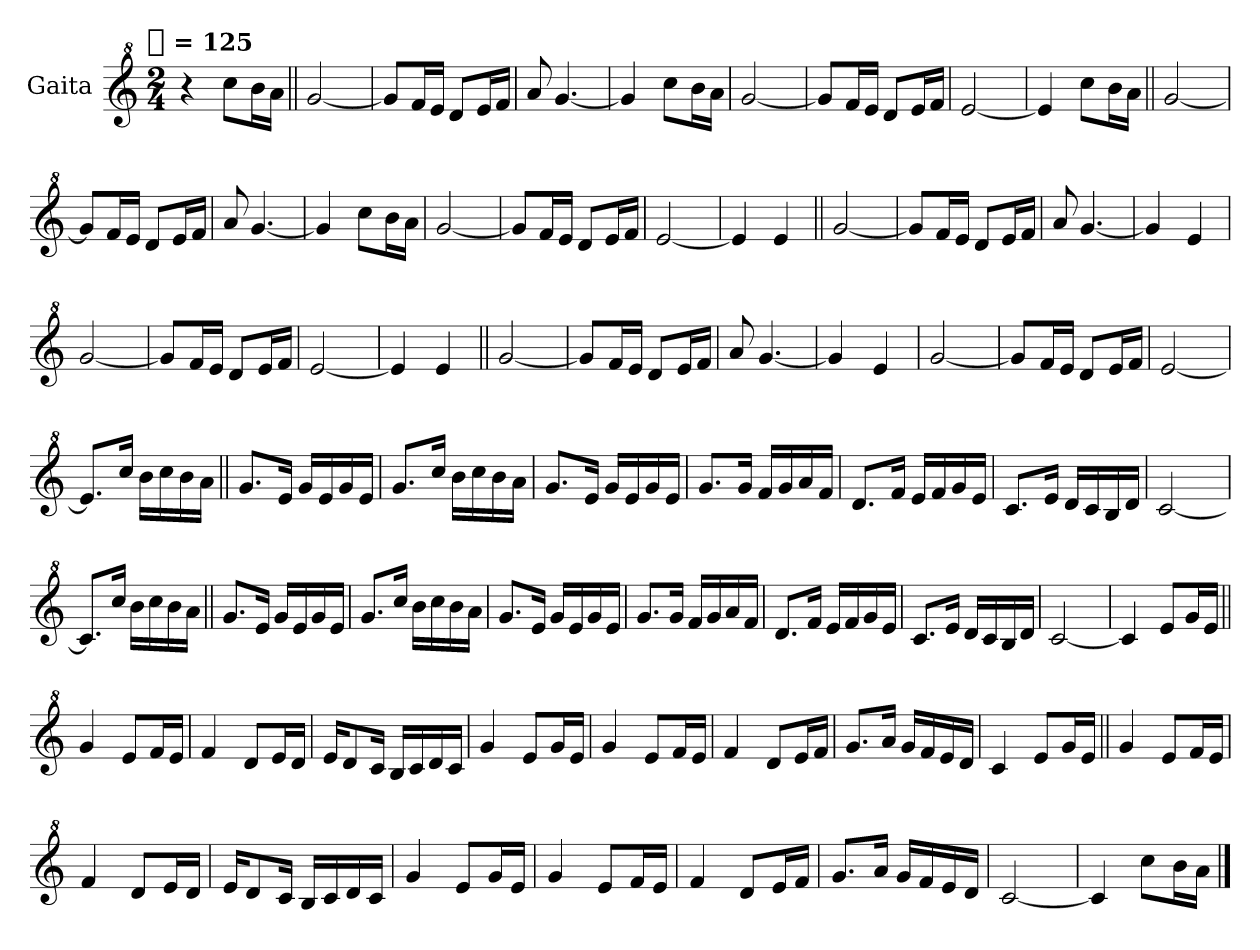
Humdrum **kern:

**kern
*part1
*staff1
*I"Gaita
*clefG^2
*k[]
!!LO:TX:omd:t=[quarter] = 125
*M2/4
*MM125
=1
4r
8cccL
16bbL
16aaJJ
=||
[2gg
=
8ggL]
16ffL
16eeJJ
8ddL
16eeL
16ffJJ
=
8aa
[4.gg
=
4gg]
8cccL
16bbL
16aaJJ
=
[2gg
=
8ggL]
16ffL
16eeJJ
8ddL
16eeL
16ffJJ
=
[2ee
=
4ee]
8cccL
16bbL
16aaJJ
=||
[2gg
=
8ggL]
16ffL
16eeJJ
8ddL
16eeL
16ffJJ
=
8aa
[4.gg
=
4gg]
8cccL
16bbL
16aaJJ
=
[2gg
=
8ggL]
16ffL
16eeJJ
8ddL
16eeL
16ffJJ
=
[2ee
=
4ee]
4ee
=||
[2gg
=
8ggL]
16ffL
16eeJJ
8ddL
16eeL
16ffJJ
=
8aa
[4.gg
=
4gg]
4ee
=
[2gg
=
8ggL]
16ffL
16eeJJ
8ddL
16eeL
16ffJJ
=
[2ee
=
4ee]
4ee
=||
[2gg
=
8ggL]
16ffL
16eeJJ
8ddL
16eeL
16ffJJ
=
8aa
[4.gg
=
4gg]
4ee
=
[2gg
=
8ggL]
16ffL
16eeJJ
8ddL
16eeL
16ffJJ
=
[2ee
=
8.eeL]
16cccJk
16bbLL
16ccc
16bb
16aaJJ
=||
8.ggL
16eeJk
16ggLL
16ee
16gg
16eeJJ
=
8.ggL
16cccJk
16bbLL
16ccc
16bb
16aaJJ
=
8.ggL
16eeJk
16ggLL
16ee
16gg
16eeJJ
=
8.ggL
16ggJk
16ffLL
16gg
16aa
16ffJJ
=
8.ddL
16ffJk
16eeLL
16ff
16gg
16eeJJ
=
8.ccL
16eeJk
16ddLL
16cc
16b
16ddJJ
=
[2cc
=
8.ccL]
16cccJk
16bbLL
16ccc
16bb
16aaJJ
=||
8.ggL
16eeJk
16ggLL
16ee
16gg
16eeJJ
=
8.ggL
16cccJk
16bbLL
16ccc
16bb
16aaJJ
=
8.ggL
16eeJk
16ggLL
16ee
16gg
16eeJJ
=
8.ggL
16ggJk
16ffLL
16gg
16aa
16ffJJ
=
8.ddL
16ffJk
16eeLL
16ff
16gg
16eeJJ
=
8.ccL
16eeJk
16ddLL
16cc
16b
16ddJJ
=
[2cc
=
4cc]
8eeL
16ggL
16eeJJ
=||
4gg
8eeL
16ffL
16eeJJ
=
4ff
8ddL
16eeL
16ddJJ
=
16eeKL
8dd
16ccJk
16bLL
16cc
16dd
16ccJJ
=
4gg
8eeL
16ggL
16eeJJ
=
4gg
8eeL
16ffL
16eeJJ
=
4ff
8ddL
16eeL
16ffJJ
=
8.ggL
16aaJk
16ggLL
16ff
16ee
16ddJJ
=
4cc
8eeL
16ggL
16eeJJ
=||
4gg
8eeL
16ffL
16eeJJ
=
4ff
8ddL
16eeL
16ddJJ
=
16eeKL
8dd
16ccJk
16bLL
16cc
16dd
16ccJJ
=
4gg
8eeL
16ggL
16eeJJ
=
4gg
8eeL
16ffL
16eeJJ
=
4ff
8ddL
16eeL
16ffJJ
=
8.ggL
16aaJk
16ggLL
16ff
16ee
16ddJJ
=
[2cc
=
4cc]
8cccL
16bbL
16aaJJ
==
*-
